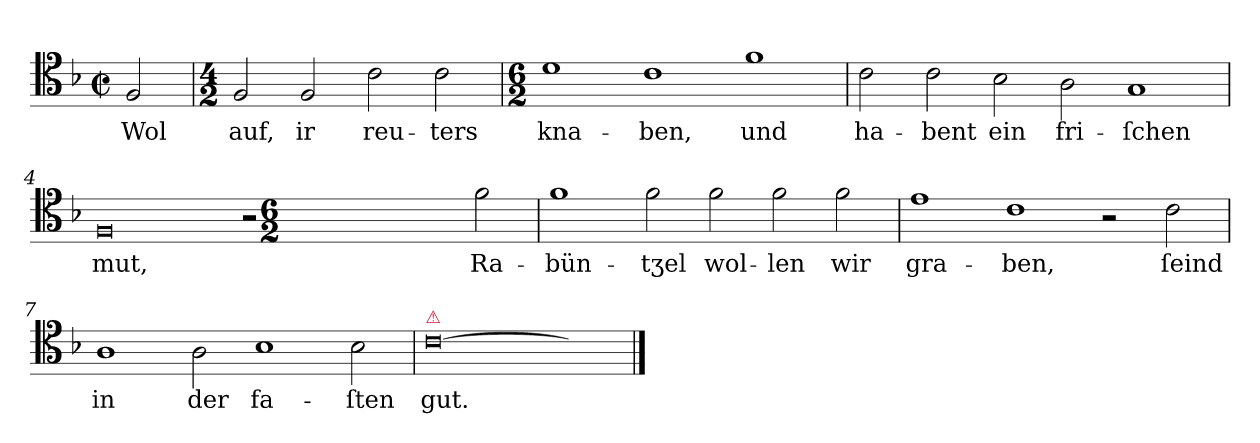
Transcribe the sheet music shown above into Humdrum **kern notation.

**kern	**text
*part1	*part1
*staff1	*staff1
*clefC4	*
*k[b-]	*
*F:	*
*M6/2	*
*met(c|)	*
=	=
2F	Wol
=1	=1
*M4/2	*
2F	auf,
2F	ir
2c	reu-
2c	-ters
=2	=2
*M6/2	*
1d	kna-
1c	-ben,
1f	und
=3	=3
2c	ha-
2c	-bent
2B-	ein
2A	fri-
1G	-ſchen
=4	=4
0F	mut,
2r	.
*M6/2	*
2f	Ra-
=5	=5
1f	-bün-
2f	-tʒel
2f	wol-
2f	-len
2f	wir
=6	=6
1e	gra-
1c	-ben,
2r	.
2c	ſeind
=7	=7
1A	in
2A	der
1B-	fa-
2B-	-ſten
=8	=8
!LO:TX:a:color=crimson:t=⚠	!
[0c	gut.
2cyy]	.
==	==
*-	*-
